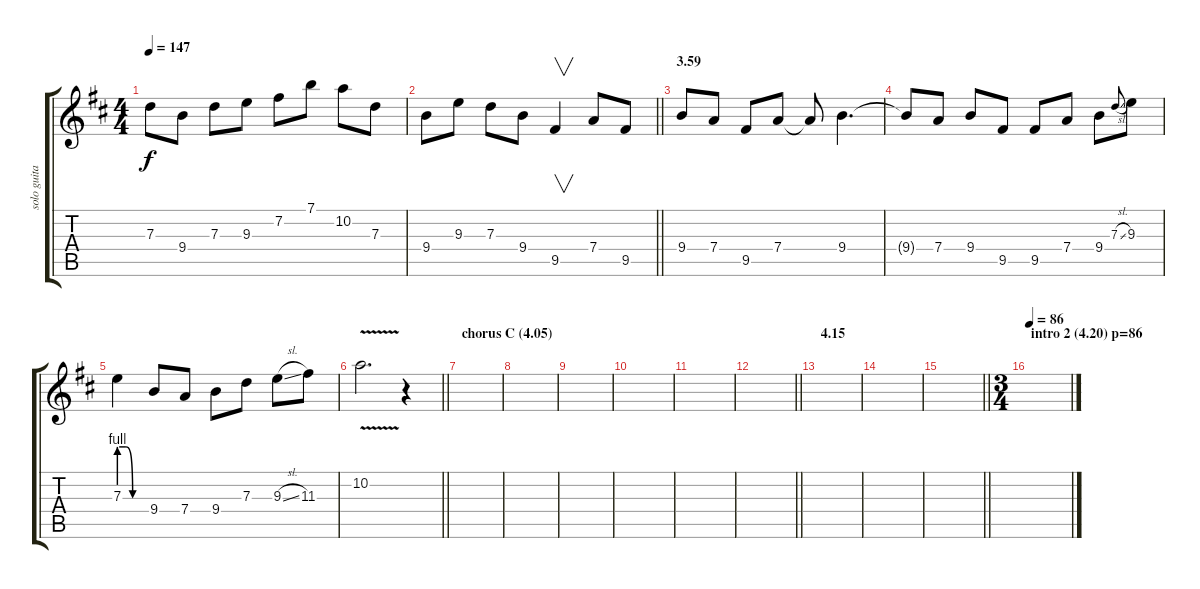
\track ("solo guitar 1" "solo guita") {instrument distortionguitar}
\staff {score tabs}
\tuning (E4 B3 G3 D3 A2 E2) {hide}
\ts (4 4)
\tempo 147
\clef g2
\ks d
7.3{t}.8{dy f} 9.4.8 7.3.8 9.3.8 7.2.8 7.1.8 10.2.8 7.3.8 |
\barLineRight lightlight
9.4.8 9.3.8 7.3.8 9.4.8 9.5.4{v} 7.4.8 9.5.8 |
\section ("" "3.59")
9.4.8 7.4.8 9.5.8 7.4.8 7.4{t}.8 9.4.4{d} |
9.4{t}.8 7.4.8 9.4.8 9.5.8 9.5.8 7.4.8 9.4.8 7.3{sl}.8{gr onbeat} 9.3.8 |
7.3{be (custom 0 4 15 4 30 0 60 0)}.4 9.4.8 7.4.8 9.4.8 7.3.8 9.3{sl}.8 11.3.8 |
\barLineRight lightlight
10.2{v}.2{d} r.4 |
\section ("" "chorus C (4.05)")
|
|
|
|
|
\barLineRight lightlight
|
\section ("" "4.15")
|
|
\barLineRight lightlight
|
\ts (3 4)
\section ("" "intro 2 (4.20) p=86")
\tempo 86
